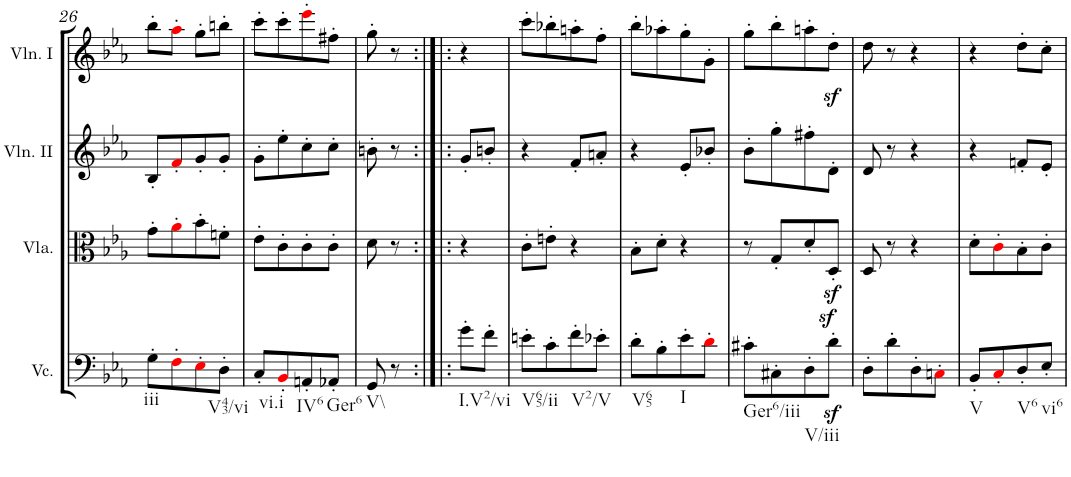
**kern	**kern	**kern	**kern
*part4	*part3	*part2	*part1
*staff4	*staff3	*staff2	*staff1
*I"Violoncello	*I"Viola	*I"Violin II	*I"Violin I
*I'Vc.	*I'Vla.	*I'Vln. II	*I'Vln. I
!!LO:PB:g=z
*clefF4	*clefC3	*clefG2	*clefG2
*k[b-e-a-]	*k[b-e-a-]	*k[b-e-a-]	*k[b-e-a-]
*M2/4	*M2/4	*M2/4	*M2/4
=26	=26	=26	=26
!LO:TX:b:t=iii	!	!	!
8G'\L	8g'\L	8B-'/L	8bb-'\L
8F'i\	8a-'i\	8f'i/	8aa-'i\J
8E-'i\	8b-'\	8g'/	8gg'\L
!LO:TX:b:t=V43/vi	!	!	!
8D'\J	8fn'\J	8g'/J	8bbn'\J
=27	=27	=27	=27
!LO:TX:b:t=vi.i	!	!	!
8C'/L	8e-'\L	8g'\L	8ccc'\L
8BB-'i/	8c'\	8ee-'\	8ccc'\
!LO:TX:b:t=IV6	!	!	!
8AAn'/	8c'\	8cc'\	8eee-'i\
!LO:TX:b:t=Ger6	!	!	!
8AA-X'/J	8c'\J	8cc'\J	8ff#X'\J
=28	=28	=28	=28
!LO:TX:b:t=V\\	!	!	!
8GG/	8d\	8bn'\	8gg'\
8r	8r	8r	8r
=28X3:|!|:	=28X3:|!|:	=28X3:|!|:	=28X3:|!|:
!LO:TX:b:t=I.V2/vi	!	!	!
8g'\L	4r	8g'/L	4r
8f'\J	.	8bn'/J	.
=29	=29	=29	=29
!LO:TX:b:t=V65/ii	!	!	!
8en'\L	8c'\L	4r	8ccc'\L
8c'\	8en'\J	.	8bb-X'\
!LO:TX:b:t=V2/V	!	!	!
8f'\	4r	8f'/L	8aan'\
8e-X'\J	.	8an'/J	8ff'\J
=30	=30	=30	=30
!LO:TX:b:t=V65	!	!	!
8d'\L	8B-'\L	4r	8bb-'\L
8B-'\	8d'\J	.	8aa-X'\
!LO:TX:b:t=I	!	!	!
8e-'\	4r	8e-'/L	8gg'\
8d'i\J	.	8b-X'/J	8g'\J
=31	=31	=31	=31
!LO:TX:b:t=Ger6/iii	!	!	!
8c#X'\L	8r	8b-'\L	8gg'\L
8C#X'\	8G'/L	8gg'\	8bb-'\
!LO:TX:b:t=V/iii	!	!	!
8D'\	8d'/	8ff#X'\	8aan'\
8dz>'\J	8Dz<'/J	8d'\J	8ddz<'\J
=32	=32	=32	=32
8D'\L	8D/	8d/	8dd\
8d'\	8r	8r	8r
8D'\	4r	4r	4r
8Cn'i\J	.	.	.
=33	=33	=33	=33
!LO:TX:b:t=V	!	!	!
8BB-'/L	8d'\L	4r	4r
8C'i/	8c'i\	.	.
!LO:TX:b:t=V6	!	!	!
8D'/	8B-'\	8fn'/L	8dd'\L
!LO:TX:b:t=vi6	!	!	!
8E-'/J	8c'\J	8e-'/J	8cc'\J
=	=	=	=
*-	*-	*-	*-
